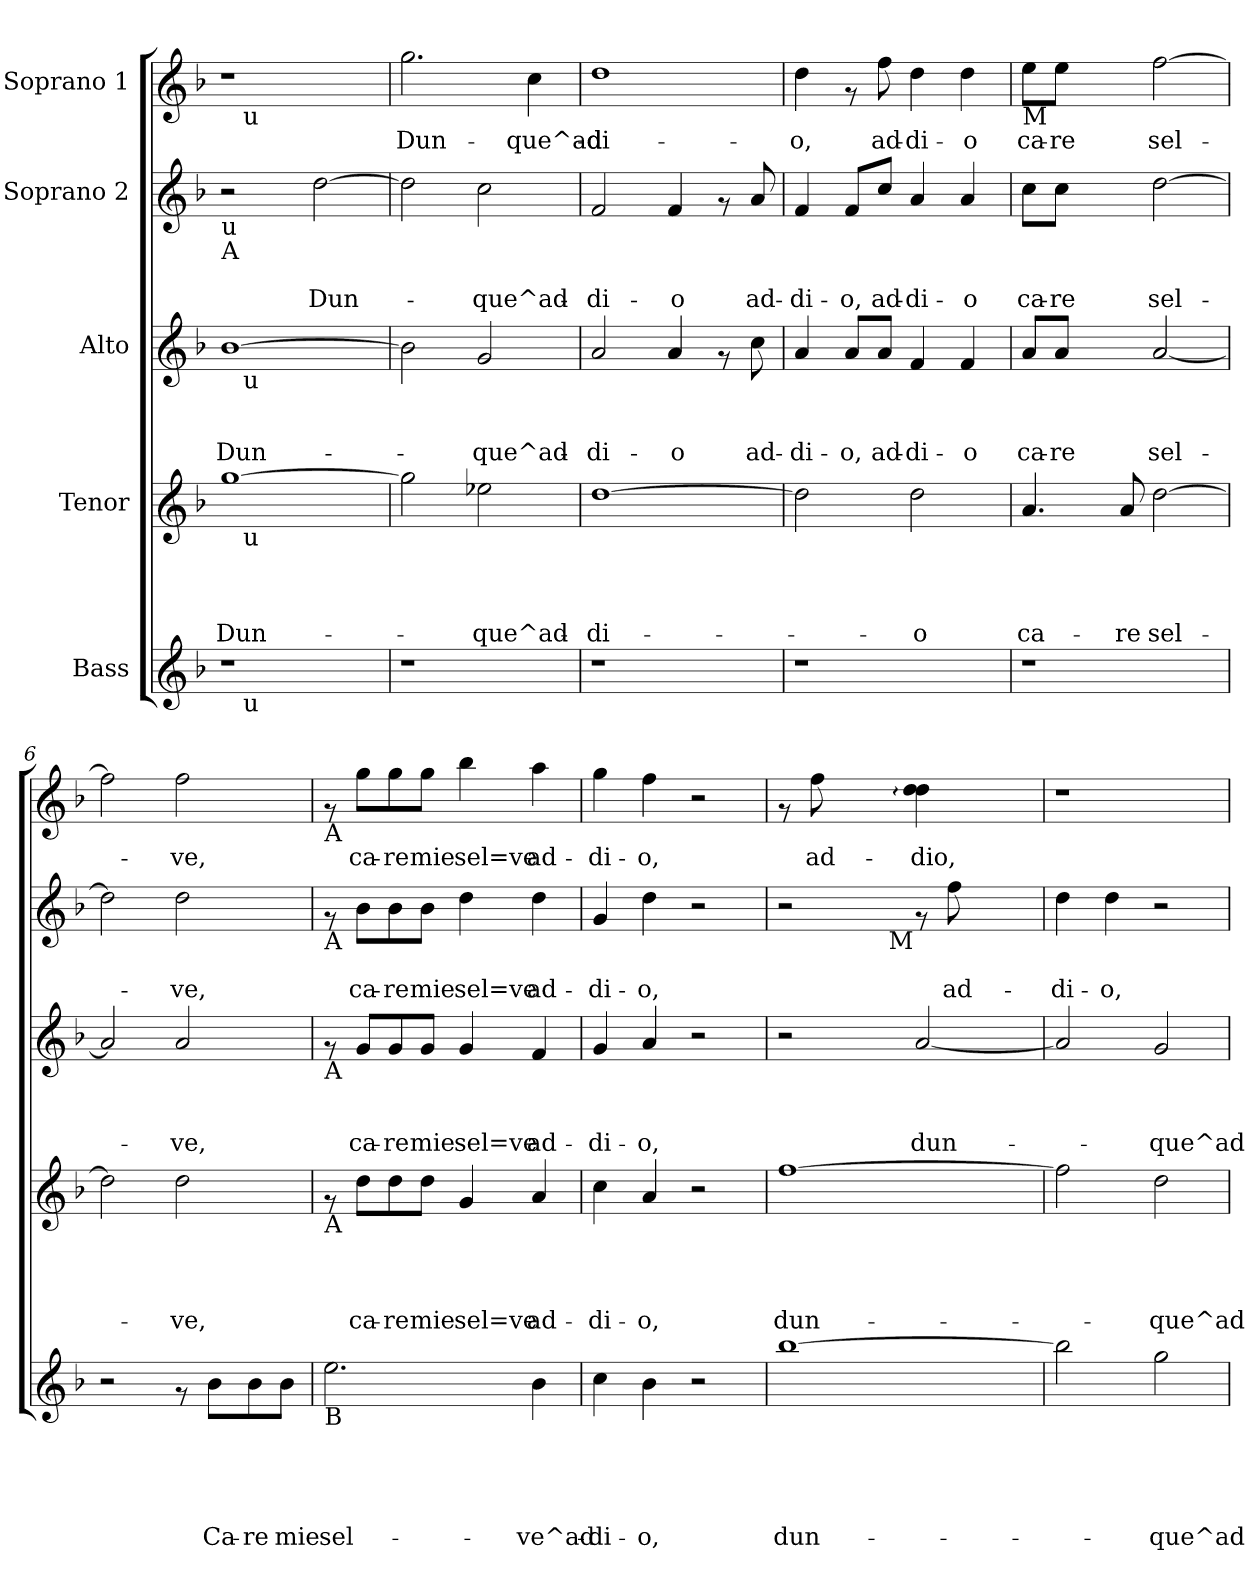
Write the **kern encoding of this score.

**kern	**text	**text	**text	**text	**text	**kern	**text	**text	**text	**text	**kern	**text	**text	**text	**kern	**text	**text	**kern	**text
*part5	*part5	*part5	*part5	*part5	*part5	*part4	*part4	*part4	*part4	*part4	*part3	*part3	*part3	*part3	*part2	*part2	*part2	*part1	*part1
*staff5	*staff5	*staff5	*staff5	*staff5	*staff5	*staff4	*staff4	*staff4	*staff4	*staff4	*staff3	*staff3	*staff3	*staff3	*staff2	*staff2	*staff2	*staff1	*staff1
*I"Bass	*	*	*	*	*	*I"Tenor	*	*	*	*	*I"Alto	*	*	*	*I"Soprano 2	*	*	*I"Soprano 1	*
*clefG2	*	*	*	*	*	*clefG2	*	*	*	*	*clefG2	*	*	*	*clefG2	*	*	*clefG2	*
*k[b-]	*	*	*	*	*	*k[b-]	*	*	*	*	*k[b-]	*	*	*	*k[b-]	*	*	*k[b-]	*
*F:	*	*	*	*	*	*F:	*	*	*	*	*F:	*	*	*	*F:	*	*	*F:	*
=1	=1	=1	=1	=1	=1	=1	=1	=1	=1	=1	=1	=1	=1	=1	=1	=1	=1	=1	=1
!	!	!	!	!	!	!	!	!	!	!	!	!	!	!	!	!	!	!LO:TX:b:t=A	!
!	!	!	!	!	!	!	!	!	!	!	!	!	!	!	!LO:TX:b:t=u	!	!	!	!
!	!	!	!	!	!	!	!	!	!	!	!	!	!	!	!LO:TX:b:t=A	!	!	!	!
!	!	!	!	!	!	!	!	!	!	!	!LO:TX:b:t=A	!	!	!	!	!	!	!	!
!	!	!	!	!	!	!LO:TX:b:t=A	!	!	!	!	!	!	!	!	!	!	!	!	!
!LO:TX:b:t=B	!	!	!	!	!	!	!	!	!	!	!	!	!	!	!	!	!	!	!
!	!	!	!	!	!	!	!	!	!	!LO:LY:b	!	!	!	!LO:LY:b	!	!	!	!	!
*^	*	*	*	*	*	*^	*	*	*	*	*^	*	*	*	*	*	*	*^	*
1r	16ryy	.	.	.	.	.	[>1gg	16ryy	.	.	.	Dun-	[>1b-	16ryy	.	.	Dun-	2r	.	.	1r	16ryy	.
!	!	!	!	!	!	!	!	!	!	!	!	!	!	!	!	!	!	!	!	!	!	!LO:TX:b:t=u	!
!	!	!	!	!	!	!	!	!	!	!	!	!	!	!LO:TX:b:t=u	!	!	!	!	!	!	!	!	!
!	!	!	!	!	!	!	!	!LO:TX:b:t=u	!	!	!	!	!	!	!	!	!	!	!	!	!	!	!
!	!LO:TX:b:t=u	!	!	!	!	!	!	!	!	!	!	!	!	!	!	!	!	!	!	!	!	!	!
.	2...ryy	.	.	.	.	.	.	2...ryy	.	.	.	.	.	2...ryy	.	.	.	.	.	.	.	2...ryy	.
!	!	!	!	!	!	!	!	!	!	!	!	!	!	!	!	!	!	!	!	!LO:LY:b	!	!	!
.	.	.	.	.	.	.	.	.	.	.	.	.	.	.	.	.	.	[>2dd\	.	Dun-	.	.	.
=2	=2	=2	=2	=2	=2	=2	=2	=2	=2	=2	=2	=2	=2	=2	=2	=2	=2	=2	=2	=2	=2	=2	=2
!	!	!	!	!	!	!	!	!	!	!	!	!	!	!	!	!	!	!	!	!	!	!	!LO:LY:b
*v	*v	*	*	*	*	*	*	*	*	*	*	*	*v	*v	*	*	*	*	*	*	*v	*v	*
*	*	*	*	*	*	*v	*v	*	*	*	*	*	*	*	*	*	*	*	*	*
1r	.	.	.	.	.	2gg\]	.	.	.	.	2b-\]	.	.	.	2dd\]	.	.	2.gg\	Dun-
!	!	!	!	!	!	!	!	!	!	!LO:LY:b	!	!	!	!LO:LY:b	!	!	!LO:LY:b	!	!
.	.	.	.	.	.	2ee-X\	.	.	.	-que^ad-	2g/	.	.	-que^ad-	2cc\	.	-que^ad-	.	.
!	!	!	!	!	!	!	!	!	!	!	!	!	!	!	!	!	!	!	!LO:LY:b
.	.	.	.	.	.	.	.	.	.	.	.	.	.	.	.	.	.	4cc\	-que^ad-
=3	=3	=3	=3	=3	=3	=3	=3	=3	=3	=3	=3	=3	=3	=3	=3	=3	=3	=3	=3
!	!	!	!	!	!	!	!	!	!	!LO:LY:b	!	!	!	!LO:LY:b	!	!	!LO:LY:b	!	!LO:LY:b
1r	.	.	.	.	.	[>1dd	.	.	.	-di-	2a/	.	.	-di-	2f/	.	-di-	1dd	-di-
!	!	!	!	!	!	!	!	!	!	!	!	!	!	!LO:LY:b	!	!	!LO:LY:b	!	!
.	.	.	.	.	.	.	.	.	.	.	4a/	.	.	-o	4f/	.	-o	.	.
.	.	.	.	.	.	.	.	.	.	.	8rf	.	.	.	8rf	.	.	.	.
!	!	!	!	!	!	!	!	!	!	!	!	!	!	!LO:LY:b	!	!	!LO:LY:b	!	!
.	.	.	.	.	.	.	.	.	.	.	8cc\	.	.	ad-	8a/	.	ad-	.	.
=4	=4	=4	=4	=4	=4	=4	=4	=4	=4	=4	=4	=4	=4	=4	=4	=4	=4	=4	=4
!	!	!	!	!	!	!	!	!	!	!	!	!	!	!LO:LY:b	!	!	!LO:LY:b	!	!LO:LY:b
1r	.	.	.	.	.	2dd\]	.	.	.	.	4a/	.	.	-di-	4f/	.	-di-	4dd\	-o,
!	!	!	!	!	!	!	!	!	!	!	!	!	!	!LO:LY:b	!	!	!LO:LY:b	!	!
.	.	.	.	.	.	.	.	.	.	.	8a/L	.	.	-o,	8f/L	.	-o,	8rf	.
!	!	!	!	!	!	!	!	!	!	!	!	!	!	!LO:LY:b	!	!	!LO:LY:b	!	!LO:LY:b
.	.	.	.	.	.	.	.	.	.	.	8a/J	.	.	ad-	8cc/J	.	ad-	8ff\	ad-
!	!	!	!	!	!	!	!	!	!	!LO:LY:b	!	!	!	!LO:LY:b	!	!	!LO:LY:b	!	!LO:LY:b
.	.	.	.	.	.	2dd\	.	.	.	-o	4f/	.	.	-di-	4a/	.	-di-	4dd\	-di-
!	!	!	!	!	!	!	!	!	!	!	!	!	!	!LO:LY:b	!	!	!LO:LY:b	!	!LO:LY:b
.	.	.	.	.	.	.	.	.	.	.	4f/	.	.	-o	4a/	.	-o	4dd\	-o
=5	=5	=5	=5	=5	=5	=5	=5	=5	=5	=5	=5	=5	=5	=5	=5	=5	=5	=5	=5
!	!	!	!	!	!	!	!	!	!	!	!	!	!	!	!	!	!	!LO:TX:b:t=M	!
!	!	!	!	!	!	!	!	!	!	!LO:LY:b	!	!	!	!LO:LY:b	!	!	!LO:LY:b	!	!LO:LY:b
1r	.	.	.	.	.	4.a/	.	.	.	ca-	8a:/L	.	.	ca-	8cc:\L	.	ca-	8ee\L	ca-
!	!	!	!	!	!	!	!	!	!	!	!	!	!	!LO:LY:b	!	!	!LO:LY:b	!	!LO:LY:b
.	.	.	.	.	.	.	.	.	.	.	8a/J	.	.	-re	8cc\J	.	-re	8ee\J	-re
.	.	.	.	.	.	.	.	.	.	.	4ryy	.	.	.	4ryy	.	.	4ryy	.
!	!	!	!	!	!	!	!	!	!	!LO:LY:b	!	!	!	!	!	!	!	!	!
.	.	.	.	.	.	8a/	.	.	.	-re	.	.	.	.	.	.	.	.	.
!	!	!	!	!	!	!	!	!	!	!LO:LY:b	!	!	!	!LO:LY:b	!	!	!LO:LY:b	!	!LO:LY:b
.	.	.	.	.	.	[>2dd\	.	.	.	sel-	[<2a/	.	.	sel-	[>2dd\	.	sel-	[>2ff\	sel-
=6	=6	=6	=6	=6	=6	=6	=6	=6	=6	=6	=6	=6	=6	=6	=6	=6	=6	=6	=6
2r	.	.	.	.	.	2dd\]	.	.	.	.	2a/]	.	.	.	2dd\]	.	.	2ff\]	.
!	!	!	!	!	!	!	!	!	!	!LO:LY:b	!	!	!	!LO:LY:b	!	!	!LO:LY:b	!	!LO:LY:b
8rf	.	.	.	.	.	2dd\	.	.	.	-ve,	2a/	.	.	-ve,	2dd\	.	-ve,	2ff\	-ve,
!	!	!	!	!	!LO:LY:b	!	!	!	!	!	!	!	!	!	!	!	!	!	!
8b-\L	.	.	.	.	Ca-	.	.	.	.	.	.	.	.	.	.	.	.	.	.
!	!	!	!	!	!LO:LY:b	!	!	!	!	!	!	!	!	!	!	!	!	!	!
8b-\	.	.	.	.	-re	.	.	.	.	.	.	.	.	.	.	.	.	.	.
!	!	!	!	!	!LO:LY:b	!	!	!	!	!	!	!	!	!	!	!	!	!	!
8b-\J	.	.	.	.	mie	.	.	.	.	.	.	.	.	.	.	.	.	.	.
!!LO:LB:g=z
=7	=7	=7	=7	=7	=7	=7	=7	=7	=7	=7	=7	=7	=7	=7	=7	=7	=7	=7	=7
!	!	!	!	!	!	!	!	!	!	!	!	!	!	!	!	!	!	!LO:TX:b:t=A	!
!	!	!	!	!	!	!	!	!	!	!	!	!	!	!	!LO:TX:b:t=A	!	!	!	!
!	!	!	!	!	!	!	!	!	!	!	!LO:TX:b:t=A	!	!	!	!	!	!	!	!
!	!	!	!	!	!	!LO:TX:b:t=A	!	!	!	!	!	!	!	!	!	!	!	!	!
!LO:TX:b:t=B	!	!	!	!	!	!	!	!	!	!	!	!	!	!	!	!	!	!	!
!	!	!	!	!	!LO:LY:b	!	!	!	!	!	!	!	!	!	!	!	!	!	!
2.ee\	.	.	.	.	sel-	8rf	.	.	.	.	8rf	.	.	.	8rf	.	.	8rf	.
!	!	!	!	!	!	!	!	!	!	!LO:LY:b	!	!	!	!LO:LY:b	!	!	!LO:LY:b	!	!LO:LY:b
.	.	.	.	.	.	8dd\L	.	.	.	ca-	8g/L	.	.	ca-	8b-\L	.	ca-	8gg\L	ca-
!	!	!	!	!	!	!	!	!	!	!LO:LY:b	!	!	!	!LO:LY:b	!	!	!LO:LY:b	!	!LO:LY:b
.	.	.	.	.	.	8dd\	.	.	.	-re	8g/	.	.	-re	8b-\	.	-re	8gg\	-re
!	!	!	!	!	!	!	!	!	!	!LO:LY:b	!	!	!	!LO:LY:b	!	!	!LO:LY:b	!	!LO:LY:b
.	.	.	.	.	.	8dd\J	.	.	.	mie	8g/J	.	.	mie	8b-\J	.	mie	8gg\J	mie
!	!	!	!	!	!	!	!	!	!	!LO:LY:b	!	!	!	!LO:LY:b	!	!	!LO:LY:b	!	!LO:LY:b
.	.	.	.	.	.	4g/	.	.	.	sel=ve	4g/	.	.	sel=ve	4dd\	.	sel=ve	4bb-\	sel=ve
!	!	!	!	!	!LO:LY:b	!	!	!	!	!LO:LY:b	!	!	!	!LO:LY:b	!	!	!LO:LY:b	!	!LO:LY:b
4b-\	.	.	.	.	-ve^ad-	4a/	.	.	.	ad-	4f/	.	.	ad-	4dd\	.	ad-	4aa\	ad-
=8	=8	=8	=8	=8	=8	=8	=8	=8	=8	=8	=8	=8	=8	=8	=8	=8	=8	=8	=8
!	!	!	!	!	!LO:LY:b	!	!	!	!	!LO:LY:b	!	!	!	!LO:LY:b	!	!	!LO:LY:b	!	!LO:LY:b
4cc\	.	.	.	.	-di-	4cc\	.	.	.	-di-	4g/	.	.	-di-	4g/	.	-di-	4gg\	-di-
!	!	!	!	!	!LO:LY:b	!	!	!	!	!LO:LY:b	!	!	!	!LO:LY:b	!	!	!LO:LY:b	!	!LO:LY:b
4b-\	.	.	.	.	-o,	4a/	.	.	.	-o,	4a/	.	.	-o,	4dd\	.	-o,	4ff\	-o,
2r	.	.	.	.	.	2r	.	.	.	.	2r	.	.	.	2r	.	.	2r	.
=9	=9	=9	=9	=9	=9	=9	=9	=9	=9	=9	=9	=9	=9	=9	=9	=9	=9	=9	=9
!	!	!	!	!	!LO:LY:b	!	!	!	!	!LO:LY:b	!	!	!	!	!	!	!	!	!
*	*	*	*	*	*	*	*	*	*	*	*	*	*	*	*^	*	*	*	*
[>1bb-	.	.	.	.	dun-	[>1ff	.	.	.	dun-	2r	.	.	.	2r	4ryy	.	.	8rf	.
!	!	!	!	!	!	!	!	!	!	!	!	!	!	!	!	!	!	!	!	!LO:LY:b
.	.	.	.	.	.	.	.	.	.	.	.	.	.	.	.	.	.	.	8ff\	ad-
.	.	.	.	.	.	.	.	.	.	.	.	.	.	.	.	8ryy	.	.	4ryy	.
.	.	.	.	.	.	.	.	.	.	.	.	.	.	.	.	32ryy	.	.	.	.
!	!	!	!	!	!	!	!	!	!	!	!	!	!	!	!	!LO:TX:b:t=M	!	!	!	!
.	.	.	.	.	.	.	.	.	.	.	.	.	.	.	.	2ryy	.	.	.	.
!	!	!	!	!	!	!	!	!	!	!	!	!	!	!LO:LY:b	!	!	!	!	!	!LO:LY:b
.	.	.	.	.	.	.	.	.	.	.	[<2a/	.	.	dun-	8rf	.	.	.	4dd\: 4dd\:	-dio,-
!	!	!	!	!	!	!	!	!	!	!	!	!	!	!	!	!	!	!LO:LY:b	!	!
.	.	.	.	.	.	.	.	.	.	.	.	.	.	.	8ff\	.	.	ad-	.	.
.	.	.	.	.	.	.	.	.	.	.	.	.	.	.	4ryy	.	.	.	4ryy	.
.	.	.	.	.	.	.	.	.	.	.	.	.	.	.	.	16.ryy	.	.	.	.
=10	=10	=10	=10	=10	=10	=10	=10	=10	=10	=10	=10	=10	=10	=10	=10	=10	=10	=10	=10	=10
!	!	!	!	!	!	!	!	!	!	!	!	!	!	!	!	!	!	!LO:LY:b	!	!
*	*	*	*	*	*	*	*	*	*	*	*	*	*	*	*v	*v	*	*	*	*
2bb-\]	.	.	.	.	.	2ff\]	.	.	.	.	2a/]	.	.	.	4dd\	.	-di-	1r	.
!	!	!	!	!	!	!	!	!	!	!	!	!	!	!	!	!	!LO:LY:b	!	!
.	.	.	.	.	.	.	.	.	.	.	.	.	.	.	4dd\	.	-o,	.	.
!	!	!	!	!	!LO:LY:b	!	!	!	!	!LO:LY:b	!	!	!	!LO:LY:b	!	!	!	!	!
2gg\	.	.	.	.	-que^ad-	2dd\	.	.	.	-que^ad-	2g/	.	.	-que^ad-	2r	.	.	.	.
=	=	=	=	=	=	=	=	=	=	=	=	=	=	=	=	=	=	=	=
*-	*-	*-	*-	*-	*-	*-	*-	*-	*-	*-	*-	*-	*-	*-	*-	*-	*-	*-	*-
